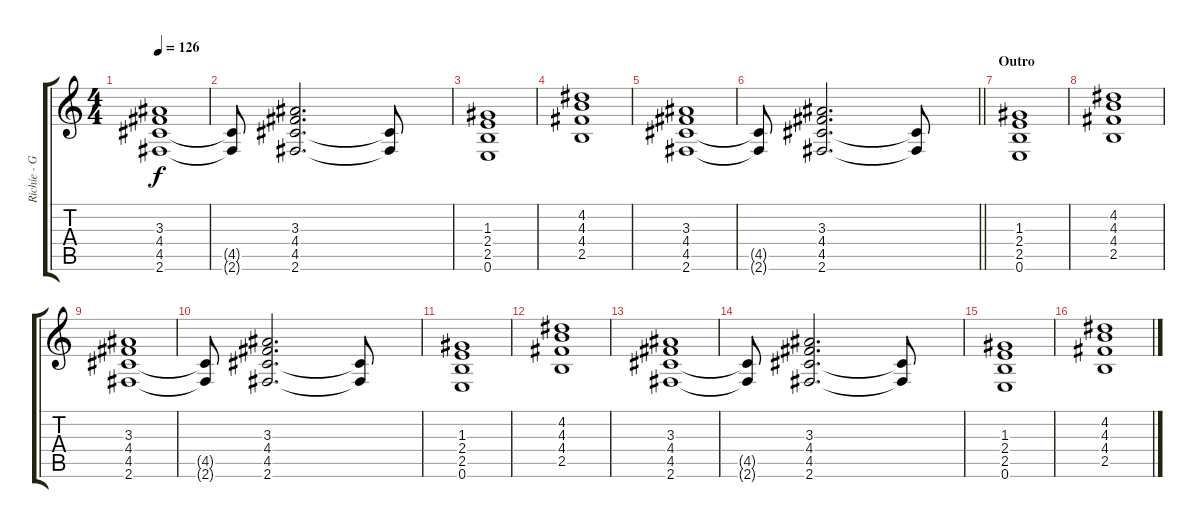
\track ("Richie - Guitar 2" "Richie - G") {instrument overdrivenguitar}
\staff {score tabs}
\tuning (E4 B3 G3 D3 A2 E2) {hide}
\ts (4 4)
\tempo 126
\clef g2
\ks c
(3.3 4.4 4.5 2.6).1{dy f} |
(4.5{t} 2.6{t}).8 (3.3 4.4 4.5 2.6).2{d} (4.5{t} 2.6{t}).8 |
(1.3 2.4 2.5 0.6).1 |
(4.2 4.3 4.4 2.5).1 |
(3.3 4.4 4.5 2.6).1 |
\barLineRight lightlight
(4.5{t} 2.6{t}).8 (3.3 4.4 4.5 2.6).2{d} (4.5{t} 2.6{t}).8 |
\section ("" "Outro")
(1.3 2.4 2.5 0.6).1 |
(4.2 4.3 4.4 2.5).1 |
(3.3 4.4 4.5 2.6).1 |
(4.5{t} 2.6{t}).8 (3.3 4.4 4.5 2.6).2{d} (4.5{t} 2.6{t}).8 |
(1.3 2.4 2.5 0.6).1 |
(4.2 4.3 4.4 2.5).1 |
(3.3 4.4 4.5 2.6).1 |
(4.5{t} 2.6{t}).8 (3.3 4.4 4.5 2.6).2{d} (4.5{t} 2.6{t}).8 |
(1.3 2.4 2.5 0.6).1 |
(4.2 4.3 4.4 2.5).1
